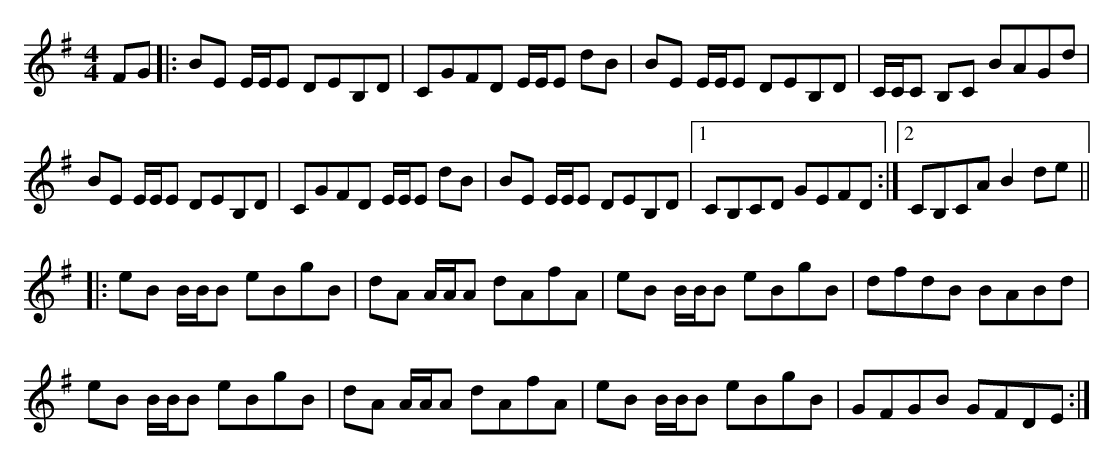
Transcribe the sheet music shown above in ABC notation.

X:1
M:4/4
K:Emin
FG|:BE E/E/E DEB,D|CGFD E/E/E dB|BE E/E/E DEB,D|C/C/C B,C BAGd|
BE E/E/E DEB,D|CGFD E/E/E dB|BE E/E/E DEB,D|1 CB,CD GEFD:|2 CB,CA B2de||
|:eB B/B/B eBgB|dA A/A/A dAfA|eB B/B/B eBgB|dfdB BABd|
eB B/B/B eBgB|dA A/A/A dAfA|eB B/B/B eBgB|GFGB GFDE:|
